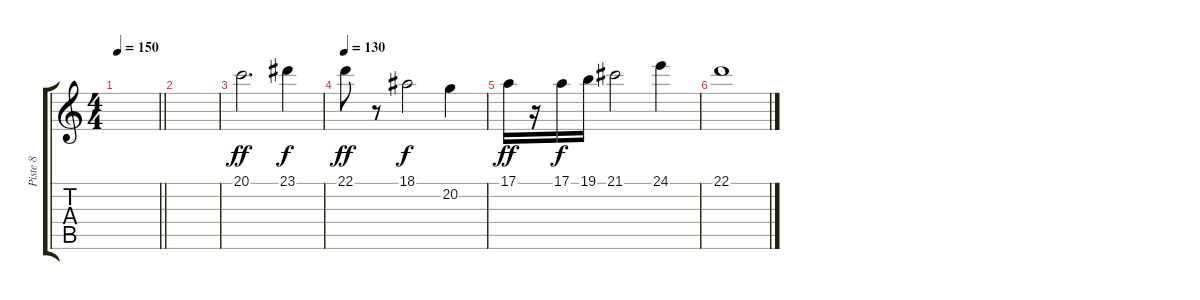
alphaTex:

\track ("Piste 8" "Piste 8") {mute instrument lead1square}
\staff {score tabs}
\tuning (E4 B3 G3 D3 A2 E2) {hide}
\ts (4 4)
\tempo 150
\clef g2
\barLineRight lightlight
\ks c
|
|
20.1.2{d dy ff} 23.1.4{dy f volume 12} |
\tempo 130
22.1.8{dy ff} r.8 18.1.2{dy f} 20.2.4 |
17.1.16{dy ff} r.16 17.1.16{dy f} 19.1.16 21.1.2 24.1.4 |
22.1.1
